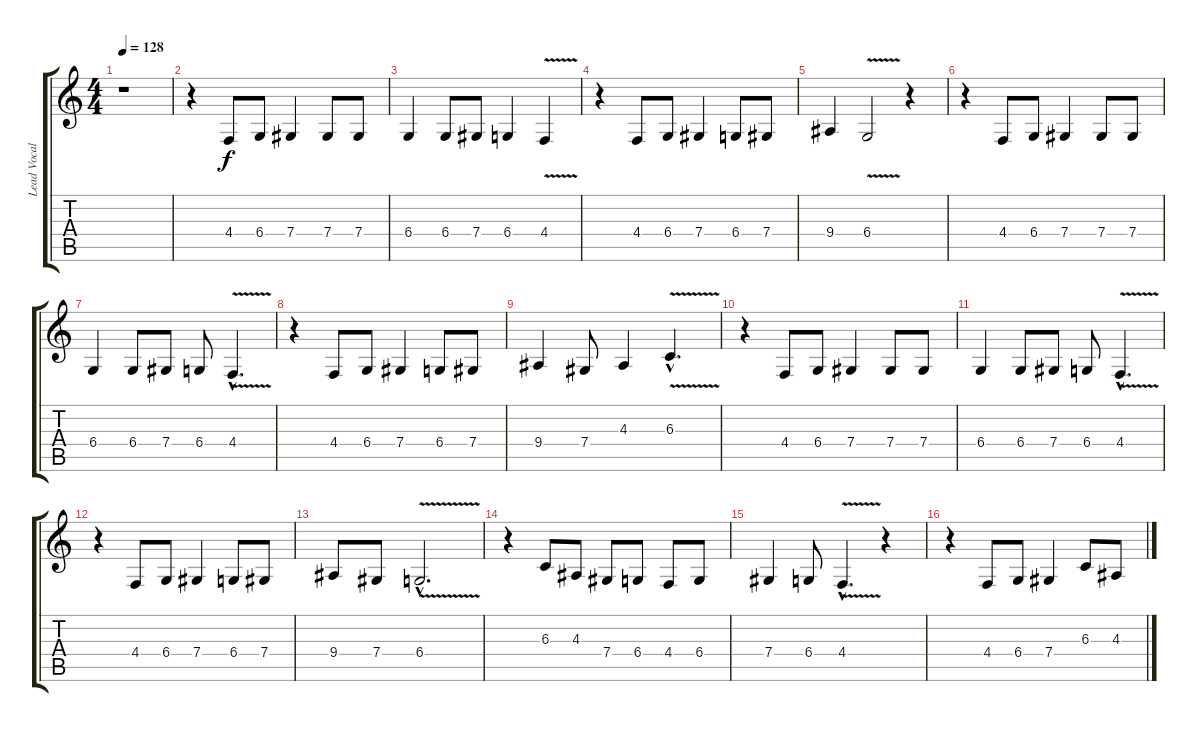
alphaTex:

\track ("Lead Vocal" "Lead Vocal") {instrument voiceoohs}
\staff {score tabs}
\tuning (Eb4 Bb3 Gb3 Db3 Ab2 Eb2) {hide}
\ts (4 4)
\tempo 128
\clef g2
\ks c
r.1{dy f} |
r.4 4.4.8 6.4.8 7.4.4 7.4.8 7.4.8 |
6.4.4 6.4.8 7.4.8 6.4.4 4.4{v}.4 |
r.4 4.4.8 6.4.8 7.4.4 6.4.8 7.4.8 |
9.4.4 6.4{v}.2 r.4 |
r.4 4.4.8 6.4.8 7.4.4 7.4.8 7.4.8 |
6.4.4 6.4.8 7.4.8 6.4.8 4.4{v hac}.4{d} |
r.4 4.4.8 6.4.8 7.4.4 6.4.8 7.4.8 |
9.4.4 7.4.8 4.3.4 6.3{v hac}.4{d} |
r.4 4.4.8 6.4.8 7.4.4 7.4.8 7.4.8 |
6.4.4 6.4.8 7.4.8 6.4.8 4.4{v hac}.4{d} |
r.4 4.4.8 6.4.8 7.4.4 6.4.8 7.4.8 |
9.4.8 7.4.8 6.4{v hac}.2{d} |
r.4 6.3.8 4.3.8 7.4.8 6.4.8 4.4.8 6.4.8 |
7.4.4 6.4.8 4.4{v hac}.4{d} r.4 |
r.4 4.4.8 6.4.8 7.4.4 6.3.8 4.3.8
